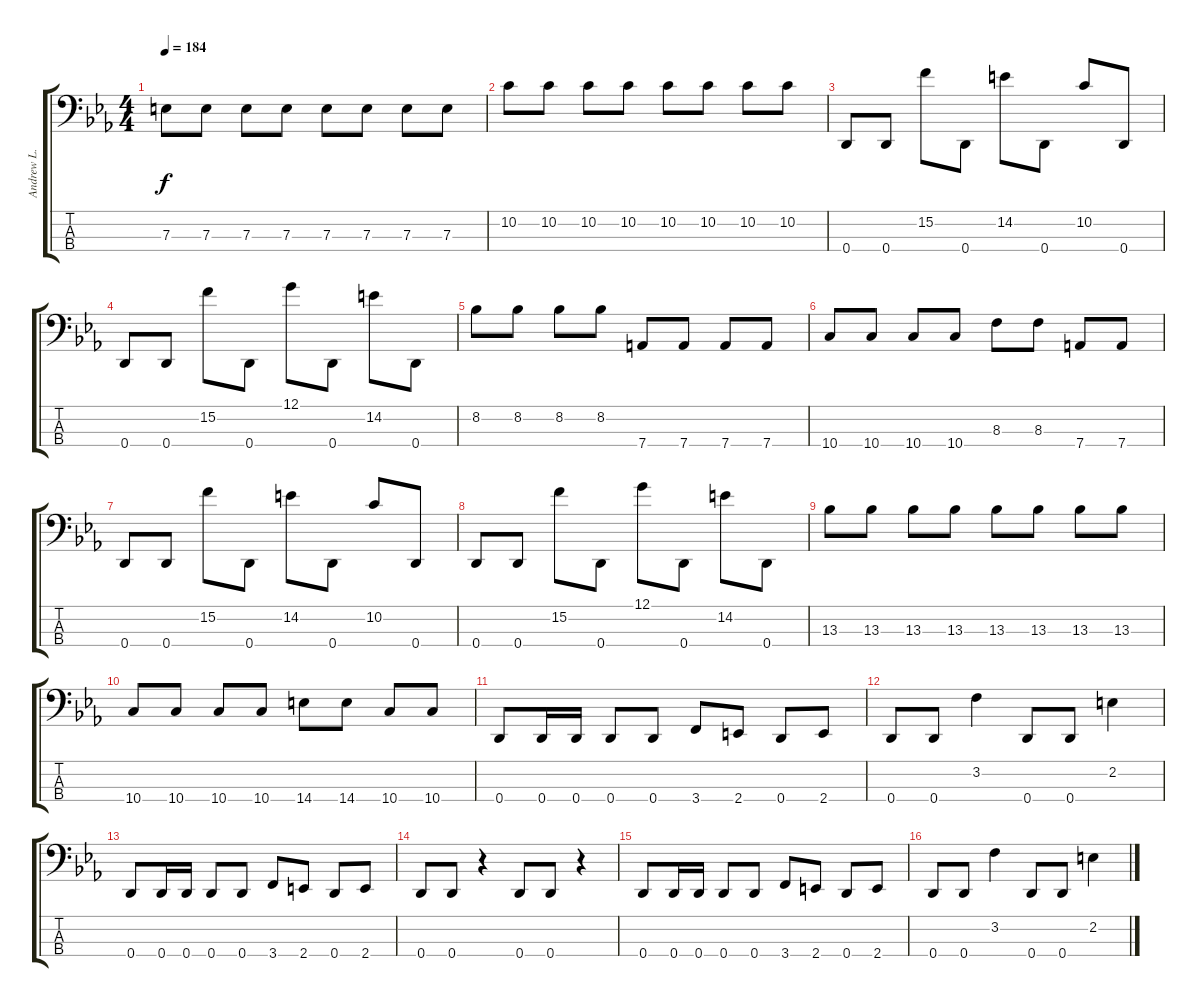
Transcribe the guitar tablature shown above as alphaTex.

\track ("Andrew L." "Andrew L.") {instrument electricbassfinger}
\staff {score tabs}
\tuning (G2 D2 A1 D1) {hide}
\ts (4 4)
\tempo 184
\clef f4
\ks cminor
7.3.8{dy f} 7.3.8 7.3.8 7.3.8 7.3.8 7.3.8 7.3.8 7.3.8 |
10.2.8 10.2.8 10.2.8 10.2.8 10.2.8 10.2.8 10.2.8 10.2.8 |
0.4.8 0.4.8 15.2.8 0.4.8 14.2.8 0.4.8 10.2.8 0.4.8 |
0.4.8 0.4.8 15.2.8 0.4.8 12.1.8 0.4.8 14.2.8 0.4.8 |
8.2.8 8.2.8 8.2.8 8.2.8 7.4.8 7.4.8 7.4.8 7.4.8 |
10.4.8 10.4.8 10.4.8 10.4.8 8.3.8 8.3.8 7.4.8 7.4.8 |
0.4.8 0.4.8 15.2.8 0.4.8 14.2.8 0.4.8 10.2.8 0.4.8 |
0.4.8 0.4.8 15.2.8 0.4.8 12.1.8 0.4.8 14.2.8 0.4.8 |
13.3.8 13.3.8 13.3.8 13.3.8 13.3.8 13.3.8 13.3.8 13.3.8 |
10.4.8 10.4.8 10.4.8 10.4.8 14.4.8 14.4.8 10.4.8 10.4.8 |
0.4.8 0.4.16 0.4.16 0.4.8 0.4.8 3.4.8 2.4.8 0.4.8 2.4.8 |
0.4.8 0.4.8 3.2.4 0.4.8 0.4.8 2.2.4 |
0.4.8 0.4.16 0.4.16 0.4.8 0.4.8 3.4.8 2.4.8 0.4.8 2.4.8 |
0.4.8 0.4.8 r.4 0.4.8 0.4.8 r.4 |
0.4.8 0.4.16 0.4.16 0.4.8 0.4.8 3.4.8 2.4.8 0.4.8 2.4.8 |
0.4.8 0.4.8 3.2.4 0.4.8 0.4.8 2.2.4
